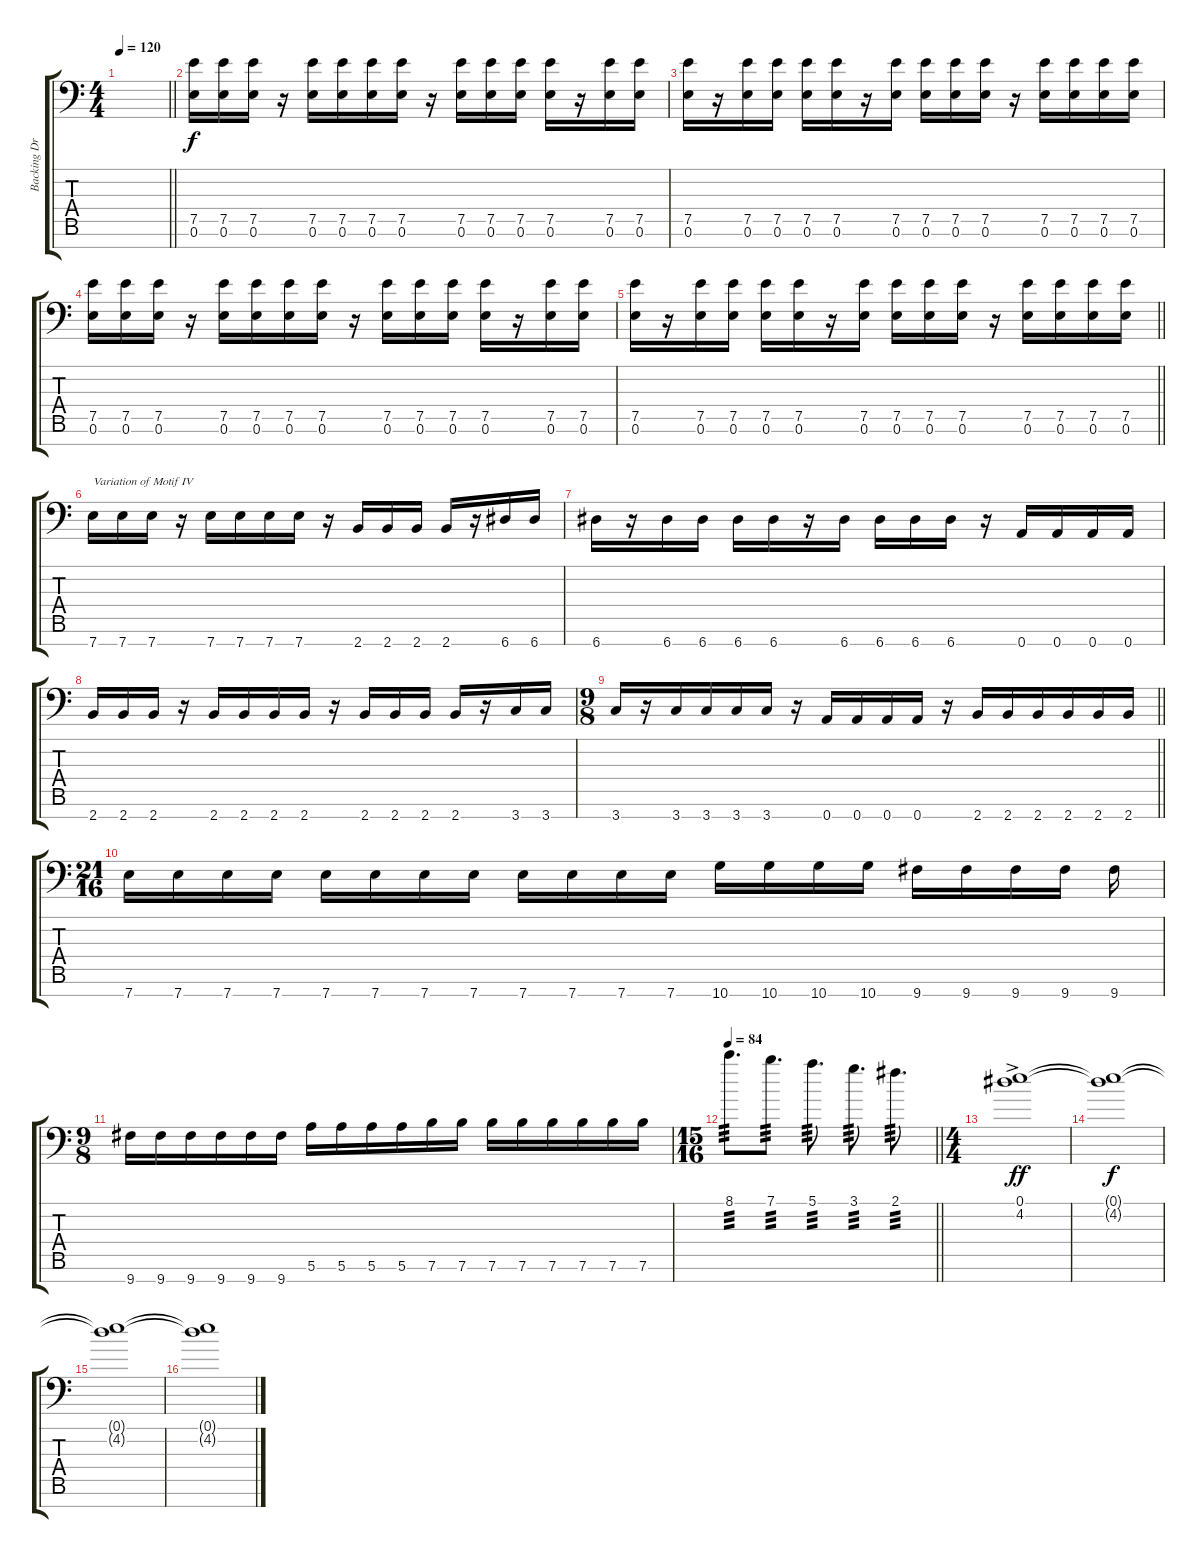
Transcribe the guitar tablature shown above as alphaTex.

\track ("Backing Dropped A" "Backing Dr") {instrument distortionguitar}
\staff {score tabs}
\tuning (E4 B3 G3 D3 A2 E2 A1) {hide}
\ts (4 4)
\tempo 120
\clef f4
\barLineRight lightlight
\ks c
|
(7.5 0.6).16{instrument distortionguitar} (7.5 0.6).16 (7.5 0.6).16 r.16 (7.5 0.6).16 (7.5 0.6).16 (7.5 0.6).16 (7.5 0.6).16 r.16 (7.5 0.6).16 (7.5 0.6).16 (7.5 0.6).16 (7.5 0.6).16 r.16 (7.5 0.6).16 (7.5 0.6).16 |
(7.5 0.6).16 r.16 (7.5 0.6).16 (7.5 0.6).16 (7.5 0.6).16 (7.5 0.6).16 r.16 (7.5 0.6).16 (7.5 0.6).16 (7.5 0.6).16 (7.5 0.6).16 r.16 (7.5 0.6).16 (7.5 0.6).16 (7.5 0.6).16 (7.5 0.6).16 |
(7.5 0.6).16 (7.5 0.6).16 (7.5 0.6).16 r.16 (7.5 0.6).16 (7.5 0.6).16 (7.5 0.6).16 (7.5 0.6).16 r.16 (7.5 0.6).16 (7.5 0.6).16 (7.5 0.6).16 (7.5 0.6).16 r.16 (7.5 0.6).16 (7.5 0.6).16 |
\barLineRight lightlight
(7.5 0.6).16 r.16 (7.5 0.6).16 (7.5 0.6).16 (7.5 0.6).16 (7.5 0.6).16 r.16 (7.5 0.6).16 (7.5 0.6).16 (7.5 0.6).16 (7.5 0.6).16 r.16 (7.5 0.6).16 (7.5 0.6).16 (7.5 0.6).16 (7.5 0.6).16 |
\section ("" "")
7.7.16{txt "Variation of Motif IV"} 7.7.16 7.7.16 r.16 7.7.16 7.7.16 7.7.16 7.7.16 r.16 2.7.16 2.7.16 2.7.16 2.7.16 r.16 6.7.16 6.7.16 |
6.7.16 r.16 6.7.16 6.7.16 6.7.16 6.7.16 r.16 6.7.16 6.7.16 6.7.16 6.7.16 r.16 0.7.16 0.7.16 0.7.16 0.7.16 |
2.7.16 2.7.16 2.7.16 r.16 2.7.16 2.7.16 2.7.16 2.7.16 r.16 2.7.16 2.7.16 2.7.16 2.7.16 r.16 3.7.16 3.7.16 |
\ts (9 8)
\barLineRight lightlight
3.7.16 r.16 3.7.16 3.7.16 3.7.16 3.7.16 r.16 0.7.16 0.7.16 0.7.16 0.7.16 r.16 2.7.16 2.7.16 2.7.16 2.7.16 2.7.16 2.7.16 |
\ts (21 16)
7.7.16 7.7.16 7.7.16 7.7.16 7.7.16 7.7.16 7.7.16 7.7.16 7.7.16 7.7.16 7.7.16 7.7.16 10.7.16 10.7.16 10.7.16 10.7.16 9.7.16 9.7.16 9.7.16 9.7.16 9.7.16 |
\ts (9 8)
9.7.16 9.7.16 9.7.16 9.7.16 9.7.16 9.7.16 5.6.16 5.6.16 5.6.16 5.6.16 7.6.16 7.6.16 7.6.16 7.6.16 7.6.16 7.6.16 7.6.16 7.6.16 |
\ts (15 16)
\tempo 84
\barLineRight lightlight
8.1.8{d tp 3} 7.1.8{d tp 3} 5.1.8{d tp 3} 3.1.8{d tp 3} 2.1.8{d tp 3} |
\ts (4 4)
(0.1{ac} 4.2).1{dy ff} |
(0.1{t} 4.2{t}).1{dy f} |
(0.1{t} 4.2{t}).1 |
(0.1{t} 4.2{t}).1
